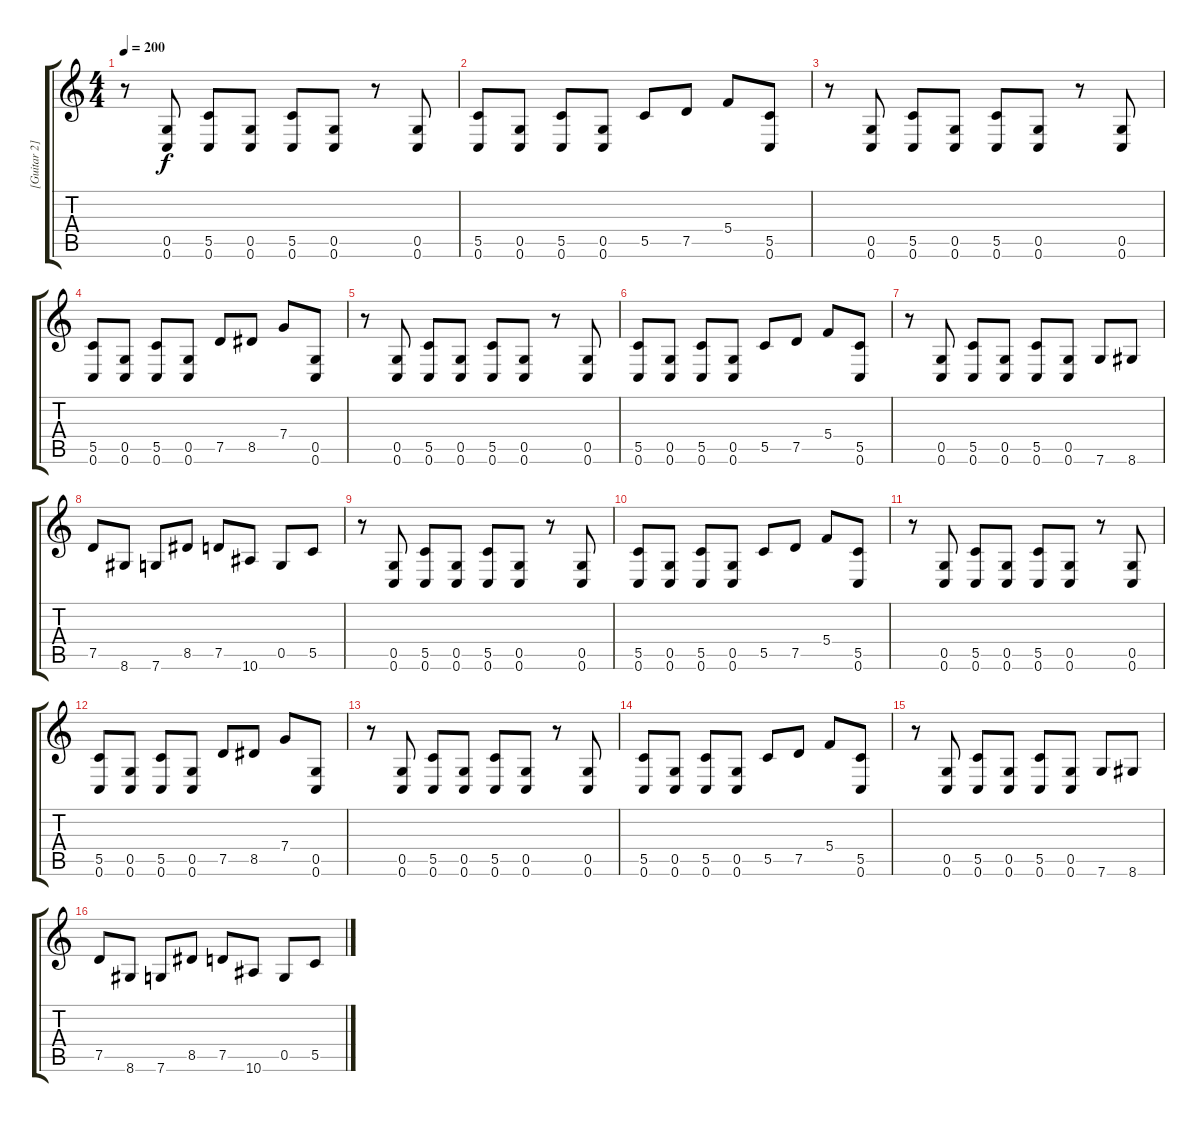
\track ("[Guitar 2]" "[Guitar 2]") {instrument distortionguitar}
\staff {score tabs}
\tuning (D4 A3 F3 C3 G2 C2) {hide}
\ts (4 4)
\tempo 200
\clef g2
\ks c
r.8{dy f} (0.5 0.6).8 (5.5 0.6).8 (0.5 0.6).8 (5.5 0.6).8 (0.5 0.6).8 r.8 (0.5 0.6).8 |
(5.5 0.6).8 (0.5 0.6).8 (5.5 0.6).8 (0.5 0.6).8 5.5.8 7.5.8 5.4.8 (5.5 0.6).8 |
r.8 (0.5 0.6).8 (5.5 0.6).8 (0.5 0.6).8 (5.5 0.6).8 (0.5 0.6).8 r.8 (0.5 0.6).8 |
(5.5 0.6).8 (0.5 0.6).8 (5.5 0.6).8 (0.5 0.6).8 7.5.8 8.5.8 7.4.8 (0.5 0.6).8 |
r.8 (0.5 0.6).8 (5.5 0.6).8 (0.5 0.6).8 (5.5 0.6).8 (0.5 0.6).8 r.8 (0.5 0.6).8 |
(5.5 0.6).8 (0.5 0.6).8 (5.5 0.6).8 (0.5 0.6).8 5.5.8 7.5.8 5.4.8 (5.5 0.6).8 |
r.8 (0.5 0.6).8 (5.5 0.6).8 (0.5 0.6).8 (5.5 0.6).8 (0.5 0.6).8 7.6.8 8.6.8 |
7.5.8 8.6.8 7.6.8 8.5.8 7.5.8 10.6.8 0.5.8 5.5.8 |
r.8 (0.5 0.6).8 (5.5 0.6).8 (0.5 0.6).8 (5.5 0.6).8 (0.5 0.6).8 r.8 (0.5 0.6).8 |
(5.5 0.6).8 (0.5 0.6).8 (5.5 0.6).8 (0.5 0.6).8 5.5.8 7.5.8 5.4.8 (5.5 0.6).8 |
r.8 (0.5 0.6).8 (5.5 0.6).8 (0.5 0.6).8 (5.5 0.6).8 (0.5 0.6).8 r.8 (0.5 0.6).8 |
(5.5 0.6).8 (0.5 0.6).8 (5.5 0.6).8 (0.5 0.6).8 7.5.8 8.5.8 7.4.8 (0.5 0.6).8 |
r.8 (0.5 0.6).8 (5.5 0.6).8 (0.5 0.6).8 (5.5 0.6).8 (0.5 0.6).8 r.8 (0.5 0.6).8 |
(5.5 0.6).8 (0.5 0.6).8 (5.5 0.6).8 (0.5 0.6).8 5.5.8 7.5.8 5.4.8 (5.5 0.6).8 |
r.8 (0.5 0.6).8 (5.5 0.6).8 (0.5 0.6).8 (5.5 0.6).8 (0.5 0.6).8 7.6.8 8.6.8 |
7.5.8 8.6.8 7.6.8 8.5.8 7.5.8 10.6.8 0.5.8 5.5.8
